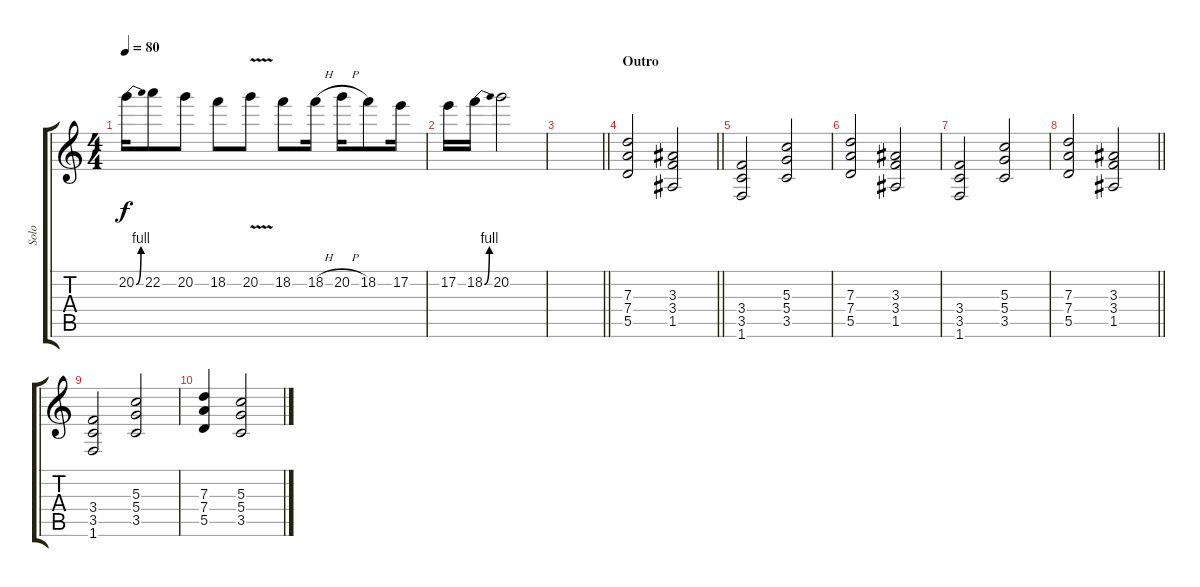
\track ("Solo" "Solo") {instrument overdrivenguitar}
\staff {score tabs}
\tuning (E4 B3 G3 D3 A2 E2) {hide}
\ts (4 4)
\tempo 80
\clef g2
\ks c
20.2{be (bend 0 0 60 4)}.16{dy f} 22.2.8 20.2.8 18.2.8 20.2{v}.8 18.2.8 18.2{h}.16 20.2{h}.16 18.2.8 17.2.16 |
17.2.16 18.2{be (bend 0 0 60 4)}.16 20.2.2 |
\barLineRight lightlight
|
\section ("" "Outro")
\barLineRight lightlight
(7.3 7.4 5.5).2 (3.3 3.4 1.5).2 |
(3.4 3.5 1.6).2 (5.3 5.4 3.5).2 |
(7.3 7.4 5.5).2 (3.3 3.4 1.5).2 |
(3.4 3.5 1.6).2 (5.3 5.4 3.5).2 |
\barLineRight lightlight
(7.3 7.4 5.5).2 (3.3 3.4 1.5).2 |
(3.4 3.5 1.6).2 (5.3 5.4 3.5).2 |
(7.3 7.4 5.5).4 (5.3 5.4 3.5).2
